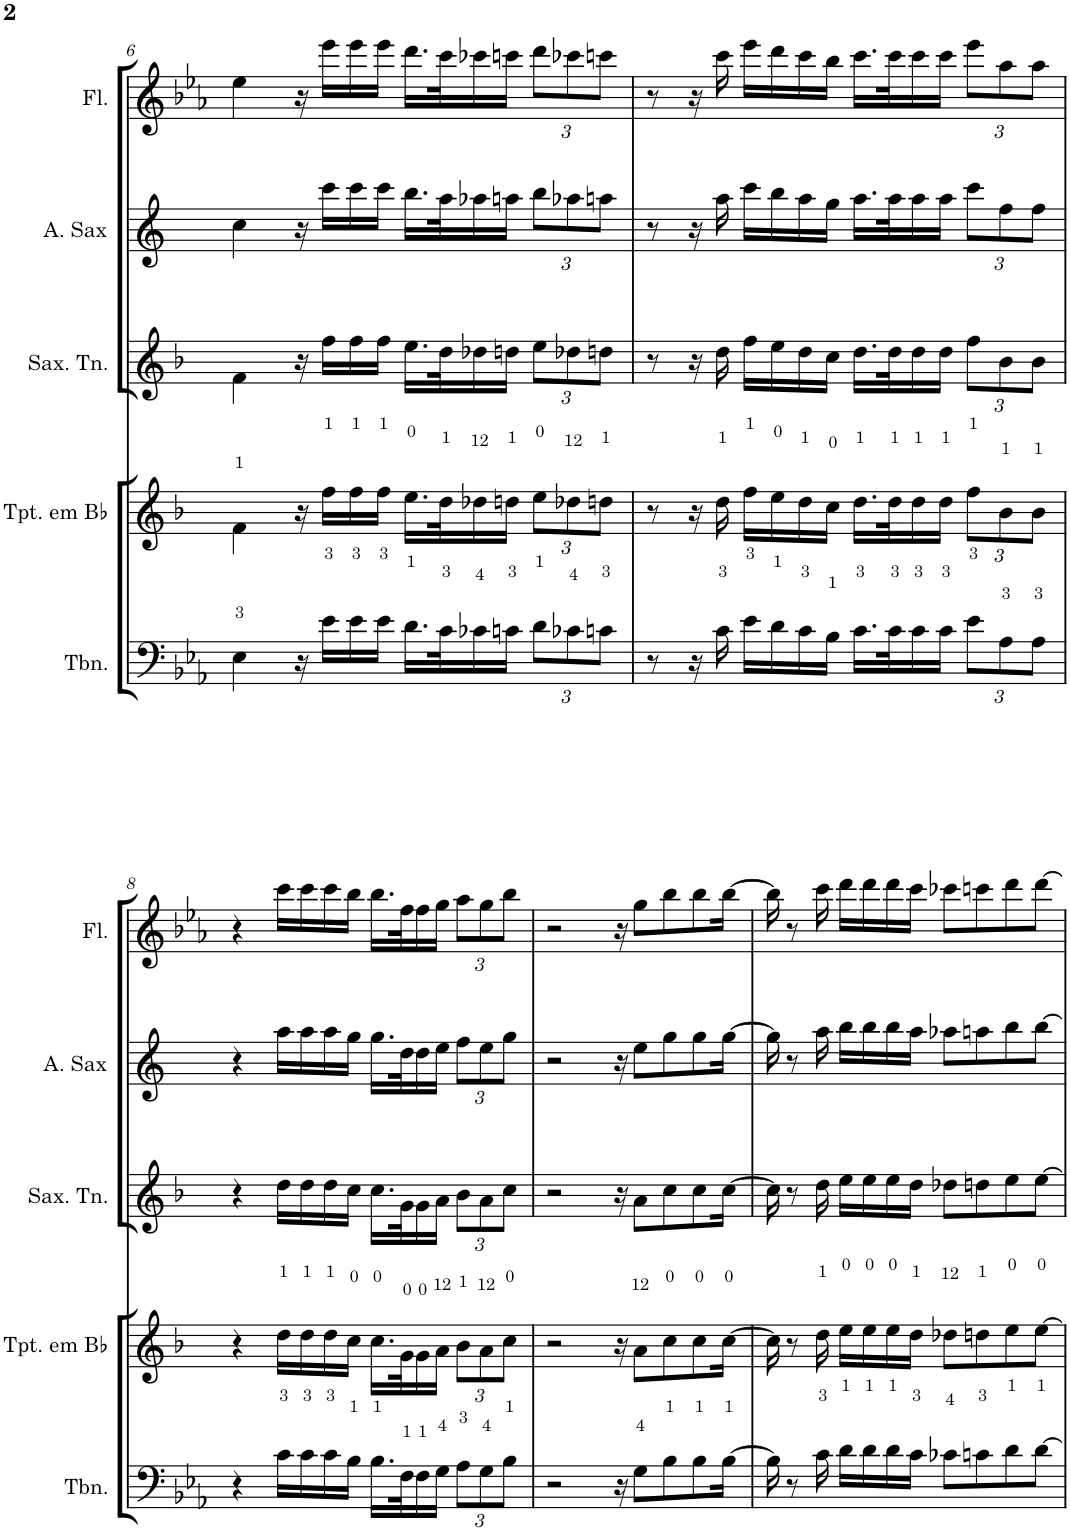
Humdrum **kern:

**kern	**kern	**kern	**kern	**kern
*part5	*part4	*part3	*part2	*part1
*staff5	*staff4	*staff3	*staff2	*staff1
*I"Trombone	*I"Trompete em Bb	*I"Saxofone Tenor	*I"Saxofone Alto	*I"Flauta Transversal
*I'Tbn.	*I'Tpt. em Bb	*I'Sax. Tn.	*	*I'Fl.
!!LO:PB:g=z
*clefF4	*clefG2	*clefG2	*clefG2	*clefG2
*	*Trd1c2	*Trd8c14	*Trd5c9	*
*k[b-e-a-]	*k[b-]	*k[b-]	*k[]	*k[b-e-a-]
*M4/4	*M4/4	*M4/4	*M4/4	*M4/4
=6	=6	=6	=6	=6
4E-\	4f\	4f\	4cc\	4ee-\
16r	16r	16r	16r	16r
16e-\LL	16ff\LL	16ff\LL	16ccc\LL	16eee-\LL
16e-\	16ff\	16ff\	16ccc\	16eee-\
16e-\JJ	16ff\JJ	16ff\JJ	16ccc\JJ	16eee-\JJ
16.d\LL	16.ee\LL	16.ee\LL	16.bb\LL	16.ddd\LL
32c\K	32dd\K	32dd\K	32aa\K	32ccc\K
16c-X\	16dd-X\	16dd-X\	16aa-X\	16ccc-X\
16cn\JJ	16ddn\JJ	16ddn\JJ	16aan\JJ	16cccn\JJ
*Xbrackettup	*Xbrackettup	*Xbrackettup	*Xbrackettup	*Xbrackettup
12d\L	12ee\L	12ee\L	12bb\L	12ddd\L
12c-X\	12dd-X\	12dd-X\	12aa-X\	12ccc-X\
12cn\J	12ddn\J	12ddn\J	12aan\J	12cccn\J
=7	=7	=7	=7	=7
8r	8r	8r	8r	8r
16r	16r	16r	16r	16r
16c\	16dd\	16dd\	16aa\	16ccc\
16e-\LL	16ff\LL	16ff\LL	16ccc\LL	16eee-\LL
16d\	16ee\	16ee\	16bb\	16ddd\
16c\	16dd\	16dd\	16aa\	16ccc\
16B-\JJ	16cc\JJ	16cc\JJ	16gg\JJ	16bb-\JJ
16.c\LL	16.dd\LL	16.dd\LL	16.aa\LL	16.ccc\LL
32c\K	32dd\K	32dd\K	32aa\K	32ccc\K
16c\	16dd\	16dd\	16aa\	16ccc\
16c\JJ	16dd\JJ	16dd\JJ	16aa\JJ	16ccc\JJ
12e-\L	12ff\L	12ff\L	12ccc\L	12eee-\L
12A-\	12b-\	12b-\	12ff\	12aa-\
12A-\J	12b-\J	12b-\J	12ff\J	12aa-\J
!!LO:LB:g=z
=8	=8	=8	=8	=8
4r	4r	4r	4r	4r
16c\LL	16dd\LL	16dd\LL	16aa\LL	16ccc\LL
16c\	16dd\	16dd\	16aa\	16ccc\
16c\	16dd\	16dd\	16aa\	16ccc\
16B-\JJ	16cc\JJ	16cc\JJ	16gg\JJ	16bb-\JJ
16.B-\LL	16.cc\LL	16.cc\LL	16.gg\LL	16.bb-\LL
32F\K	32g\K	32g\K	32dd\K	32ff\K
16F\	16g\	16g\	16dd\	16ff\
16G\JJ	16a\JJ	16a\JJ	16ee\JJ	16gg\JJ
12A-\L	12b-\L	12b-\L	12ff\L	12aa-\L
12G\	12a\	12a\	12ee\	12gg\
12B-\J	12cc\J	12cc\J	12gg\J	12bb-\J
=9	=9	=9	=9	=9
2r	2r	2r	2r	2r
16r	16r	16r	16r	16r
8G\L	8a\L	8a\L	8ee\L	8gg\L
8B-\	8cc\	8cc\	8gg\	8bb-\
8B-\	8cc\	8cc\	8gg\	8bb-\
[16B-\Jk	[16cc\Jk	[16cc\Jk	[16gg\Jk	[16bb-\Jk
=10	=10	=10	=10	=10
16B-\]	16cc\]	16cc\]	16gg\]	16bb-\]
8r	8r	8r	8r	8r
16c\	16dd\	16dd\	16aa\	16ccc\
16d\LL	16ee\LL	16ee\LL	16bb\LL	16ddd\LL
16d\	16ee\	16ee\	16bb\	16ddd\
16d\	16ee\	16ee\	16bb\	16ddd\
16c\JJ	16dd\JJ	16dd\JJ	16aa\JJ	16ccc\JJ
8c-X\L	8dd-X\L	8dd-X\L	8aa-X\L	8ccc-X\L
8cn\	8ddn\	8ddn\	8aan\	8cccn\
8d\	8ee\	8ee\	8bb\	8ddd\
[8d\J	[8ee\J	[8ee\J	[8bb\J	[8ddd\J
=	=	=	=	=
*-	*-	*-	*-	*-
